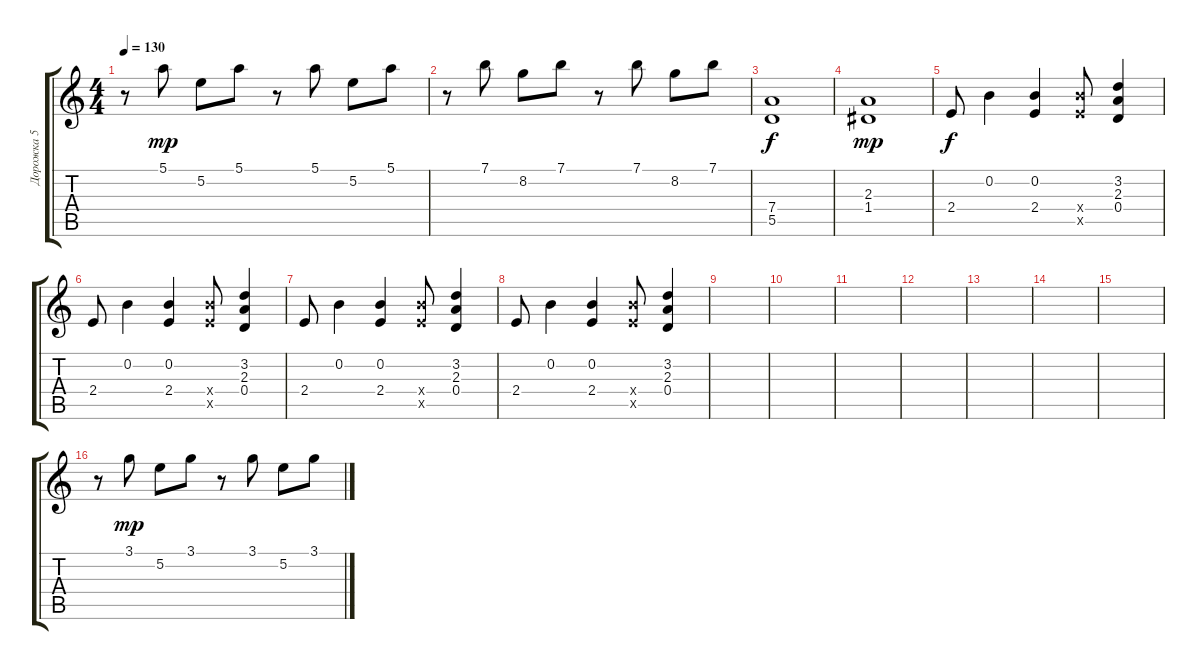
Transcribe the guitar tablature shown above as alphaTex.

\track ("Дорожка 5" "Дорожка 5") {instrument distortionguitar}
\staff {score tabs}
\tuning (E4 B3 G3 D3 A2 E2) {hide}
\ts (4 4)
\tempo 130
\clef g2
\ks c
r.8{dy mp} 5.1.8 5.2.8 5.1.8 r.8 5.1.8 5.2.8 5.1.8 |
r.8 7.1.8 8.2.8 7.1.8 r.8 7.1.8 8.2.8 7.1.8 |
(7.4 5.5).1{dy f} |
(2.3 1.4).1{dy mp} |
2.4.8{dy f} 0.2.4 (0.2 2.4).4 (9.4{x} 7.5{x}).8 (3.2 2.3 0.4).4 |
2.4.8 0.2.4 (0.2 2.4).4 (9.4{x} 7.5{x}).8 (3.2 2.3 0.4).4 |
2.4.8 0.2.4 (0.2 2.4).4 (9.4{x} 7.5{x}).8 (3.2 2.3 0.4).4 |
2.4.8 0.2.4 (0.2 2.4).4 (9.4{x} 7.5{x}).8 (3.2 2.3 0.4).4 |
|
|
|
|
|
|
|
r.8 3.1.8{dy mp} 5.2.8 3.1.8 r.8 3.1.8 5.2.8 3.1.8
